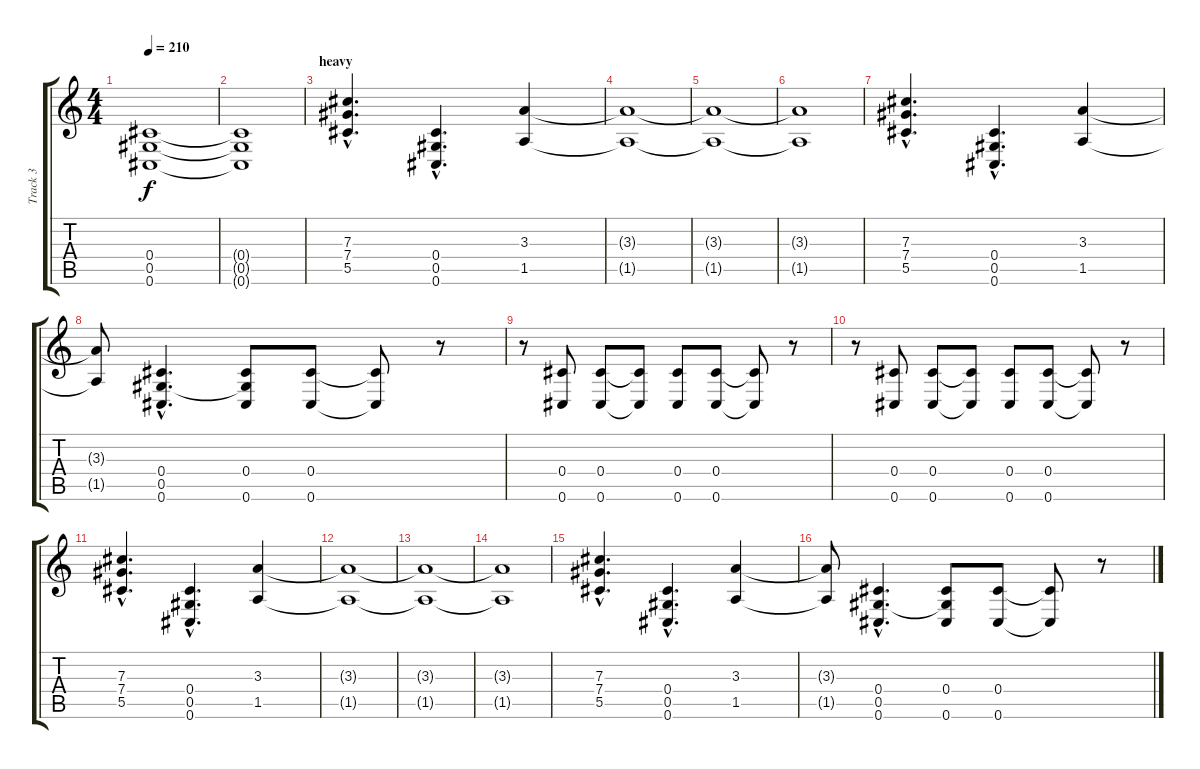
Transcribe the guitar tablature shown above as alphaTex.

\track ("Track 3" "Track 3") {instrument electricguitarmuted}
\staff {score tabs}
\tuning (Eb4 Bb3 Gb3 Db3 Ab2 Db2) {hide}
\ts (4 4)
\tempo 210
\clef g2
\ks c
(0.4{t} 0.5{t} 0.6{t}).1{dy f} |
(0.4{t} 0.5{t} 0.6{t}).1 |
\section ("" "heavy")
(7.3{hac} 7.4{hac} 5.5{hac}).4{d} (0.4{hac} 0.5{hac} 0.6{hac}).4{d} (3.3 1.5).4 |
(3.3{t} 1.5{t}).1 |
(3.3{t} 1.5{t}).1 |
(3.3{t} 1.5{t}).1 |
(7.3{hac} 7.4{hac} 5.5{hac}).4{d} (0.4{hac} 0.5{hac} 0.6{hac}).4{d} (3.3 1.5).4 |
(3.3{t} 1.5{t}).8 (0.4{hac} 0.5{hac} 0.6{hac}).4{d} (0.4 0.5{t} 0.6).8 (0.4 0.6).8 (0.4{t} 0.6{t}).8 r.8 |
r.8 (0.4 0.6).8 (0.4 0.6).8 (0.4{t} 0.6{t}).8 (0.4 0.6).8 (0.4 0.6).8 (0.4{t} 0.6{t}).8 r.8 |
r.8 (0.4 0.6).8 (0.4 0.6).8 (0.4{t} 0.6{t}).8 (0.4 0.6).8 (0.4 0.6).8 (0.4{t} 0.6{t}).8 r.8 |
(7.3{hac} 7.4{hac} 5.5{hac}).4{d} (0.4{hac} 0.5{hac} 0.6{hac}).4{d} (3.3 1.5).4 |
(3.3{t} 1.5{t}).1 |
(3.3{t} 1.5{t}).1 |
(3.3{t} 1.5{t}).1 |
(7.3{hac} 7.4{hac} 5.5{hac}).4{d} (0.4{hac} 0.5{hac} 0.6{hac}).4{d} (3.3 1.5).4 |
(3.3{t} 1.5{t}).8 (0.4{hac} 0.5{hac} 0.6{hac}).4{d} (0.4 0.5{t} 0.6).8 (0.4 0.6).8 (0.4{t} 0.6{t}).8 r.8
